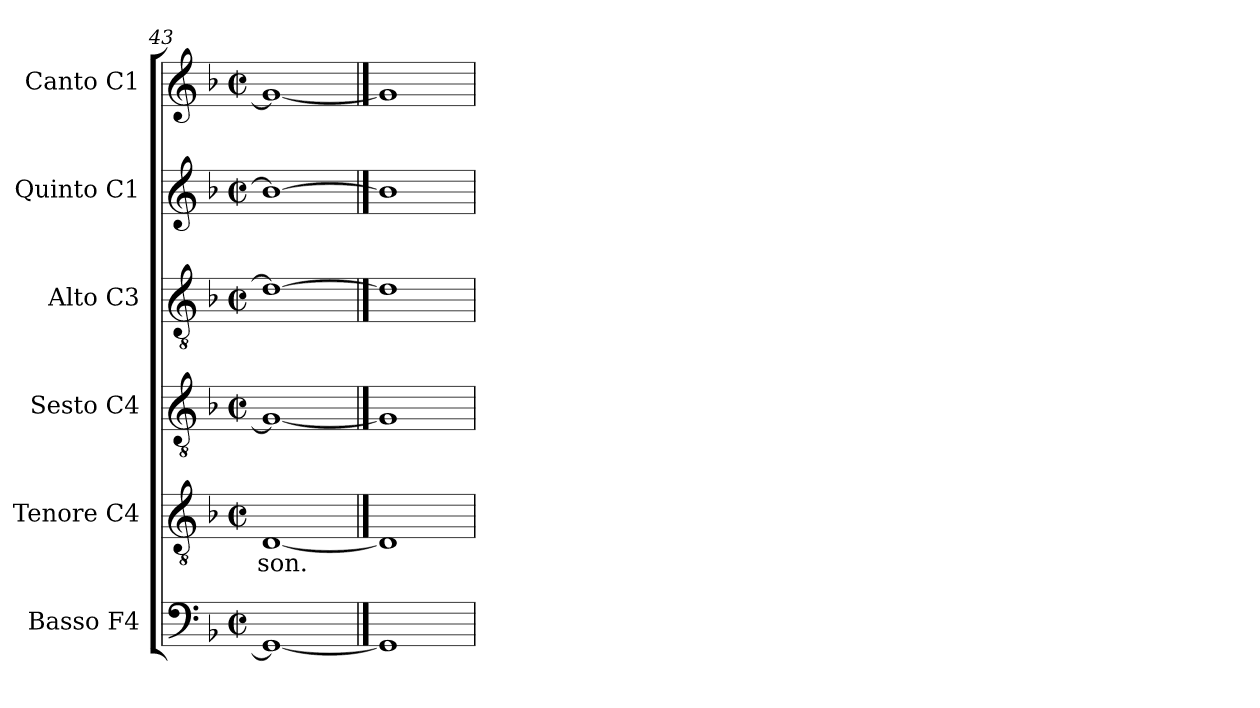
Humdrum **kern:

**kern	**text	**kern	**text	**kern	**text	**kern	**text	**kern	**text	**kern	**text
*part6	*part6	*part5	*part5	*part4	*part4	*part3	*part3	*part2	*part2	*part1	*part1
*staff6	*staff6	*staff5	*staff5	*staff4	*staff4	*staff3	*staff3	*staff2	*staff2	*staff1	*staff1
*I"Basso  F4	*	*I"Tenore  C4	*	*I"Sesto  C4	*	*I"Alto  C3	*	*I"Quinto  C1	*	*I"Canto C1	*
*clefF4	*	*clefGv2	*	*clefGv2	*	*clefGv2	*	*clefG2	*	*clefG2	*
*k[b-]	*	*k[b-]	*	*k[b-]	*	*k[b-]	*	*k[b-]	*	*k[b-]	*
*F:	*	*F:	*	*F:	*	*F:	*	*F:	*	*F:	*
*M2/2	*	*M2/2	*	*M2/2	*	*M2/2	*	*M2/2	*	*M2/2	*
*met(c|)	*	*met(c|)	*	*met(c|)	*	*met(c|)	*	*met(c|)	*	*met(c|)	*
=43	=43	=43	=43	=43	=43	=43	=43	=43	=43	=43	=43
!	!LO:LY:b:cj	!	!LO:LY:b:cj	!	!LO:LY:b:cj	!	!LO:LY:b:cj	!	!LO:LY:b:cj	!	!LO:LY:b:cj
1GG_	.	[1D	-son.	1G_	.	1d_	.	1b-_	.	1g_	.
==44	==44	==44	==44	==44	==44	==44	==44	==44	==44	==44	==44
1GG]	.	1D]	.	1G]	.	1d]	.	1b-]	.	1g]	.
=	=	=	=	=	=	=	=	=	=	=	=
*-	*-	*-	*-	*-	*-	*-	*-	*-	*-	*-	*-
